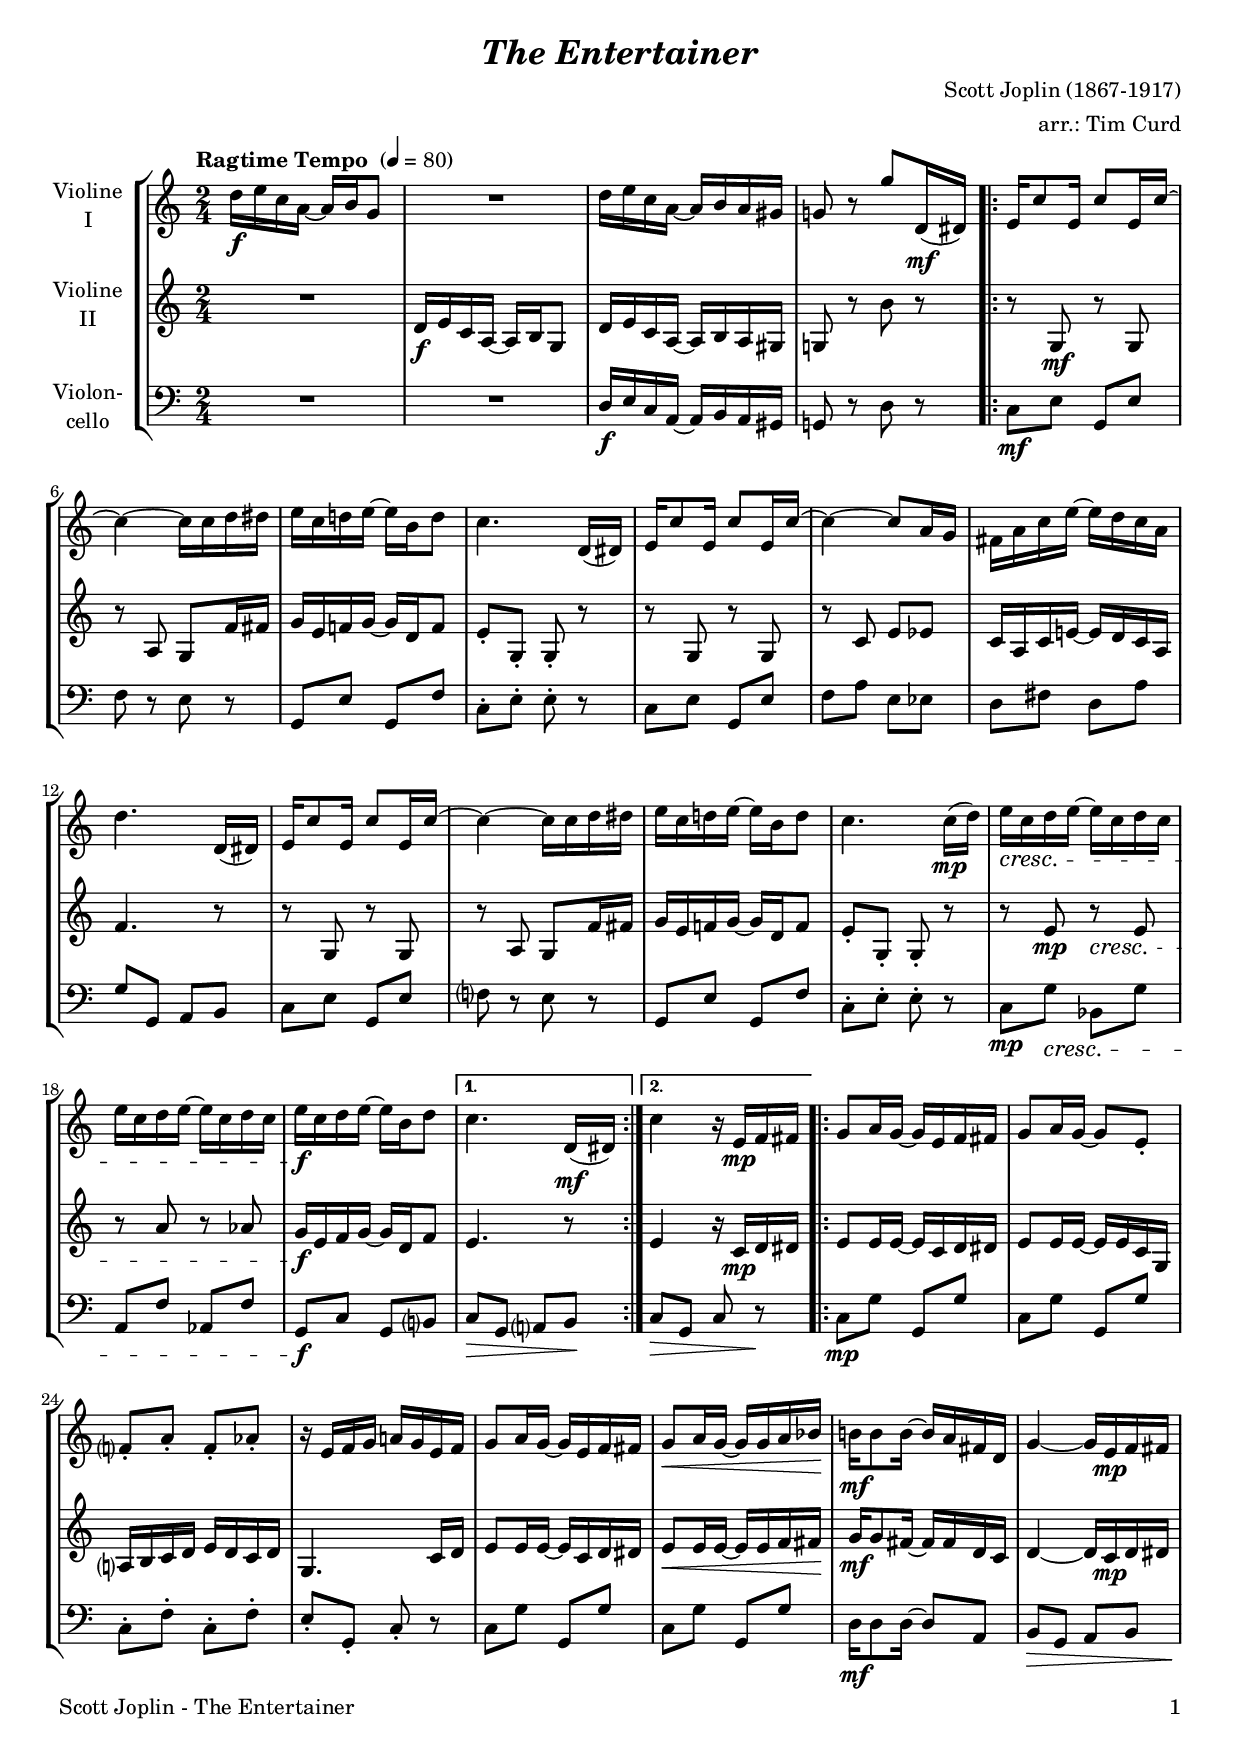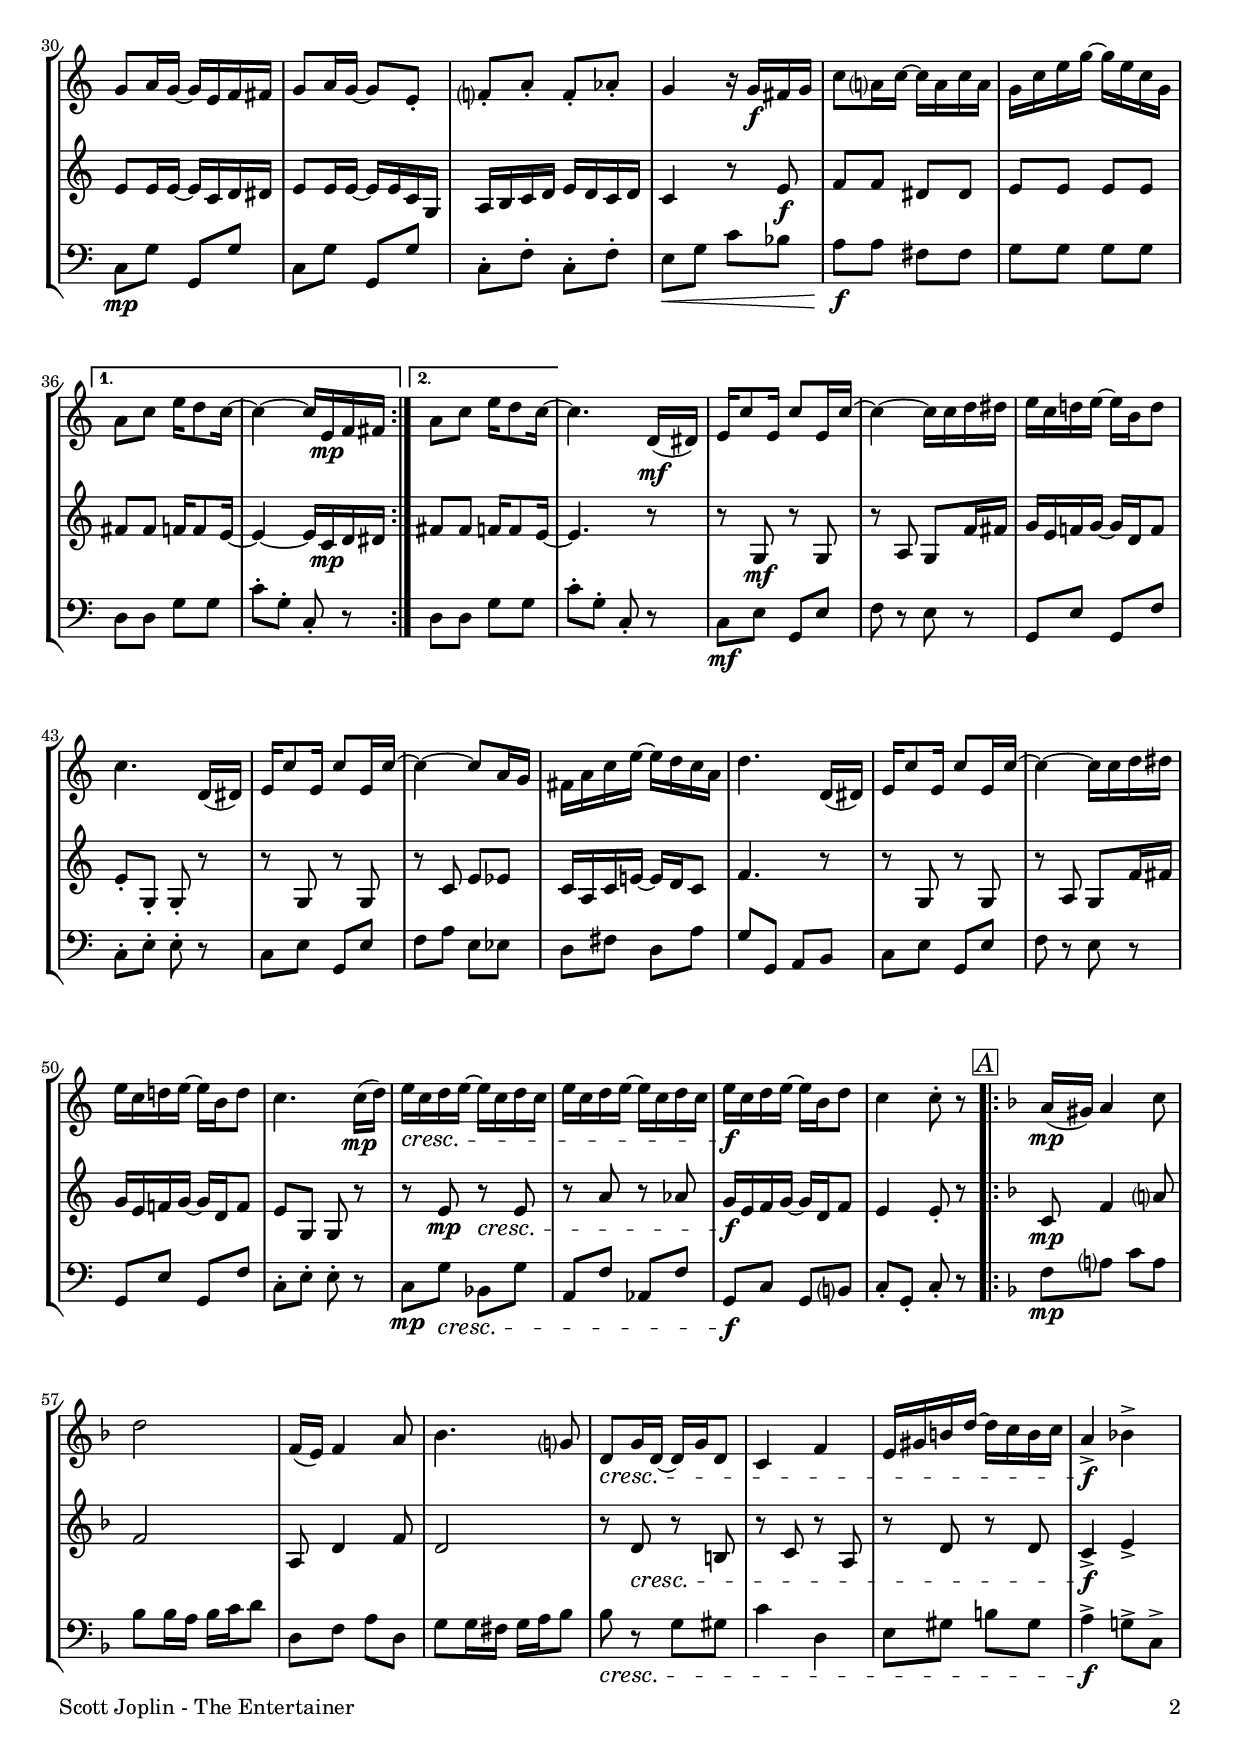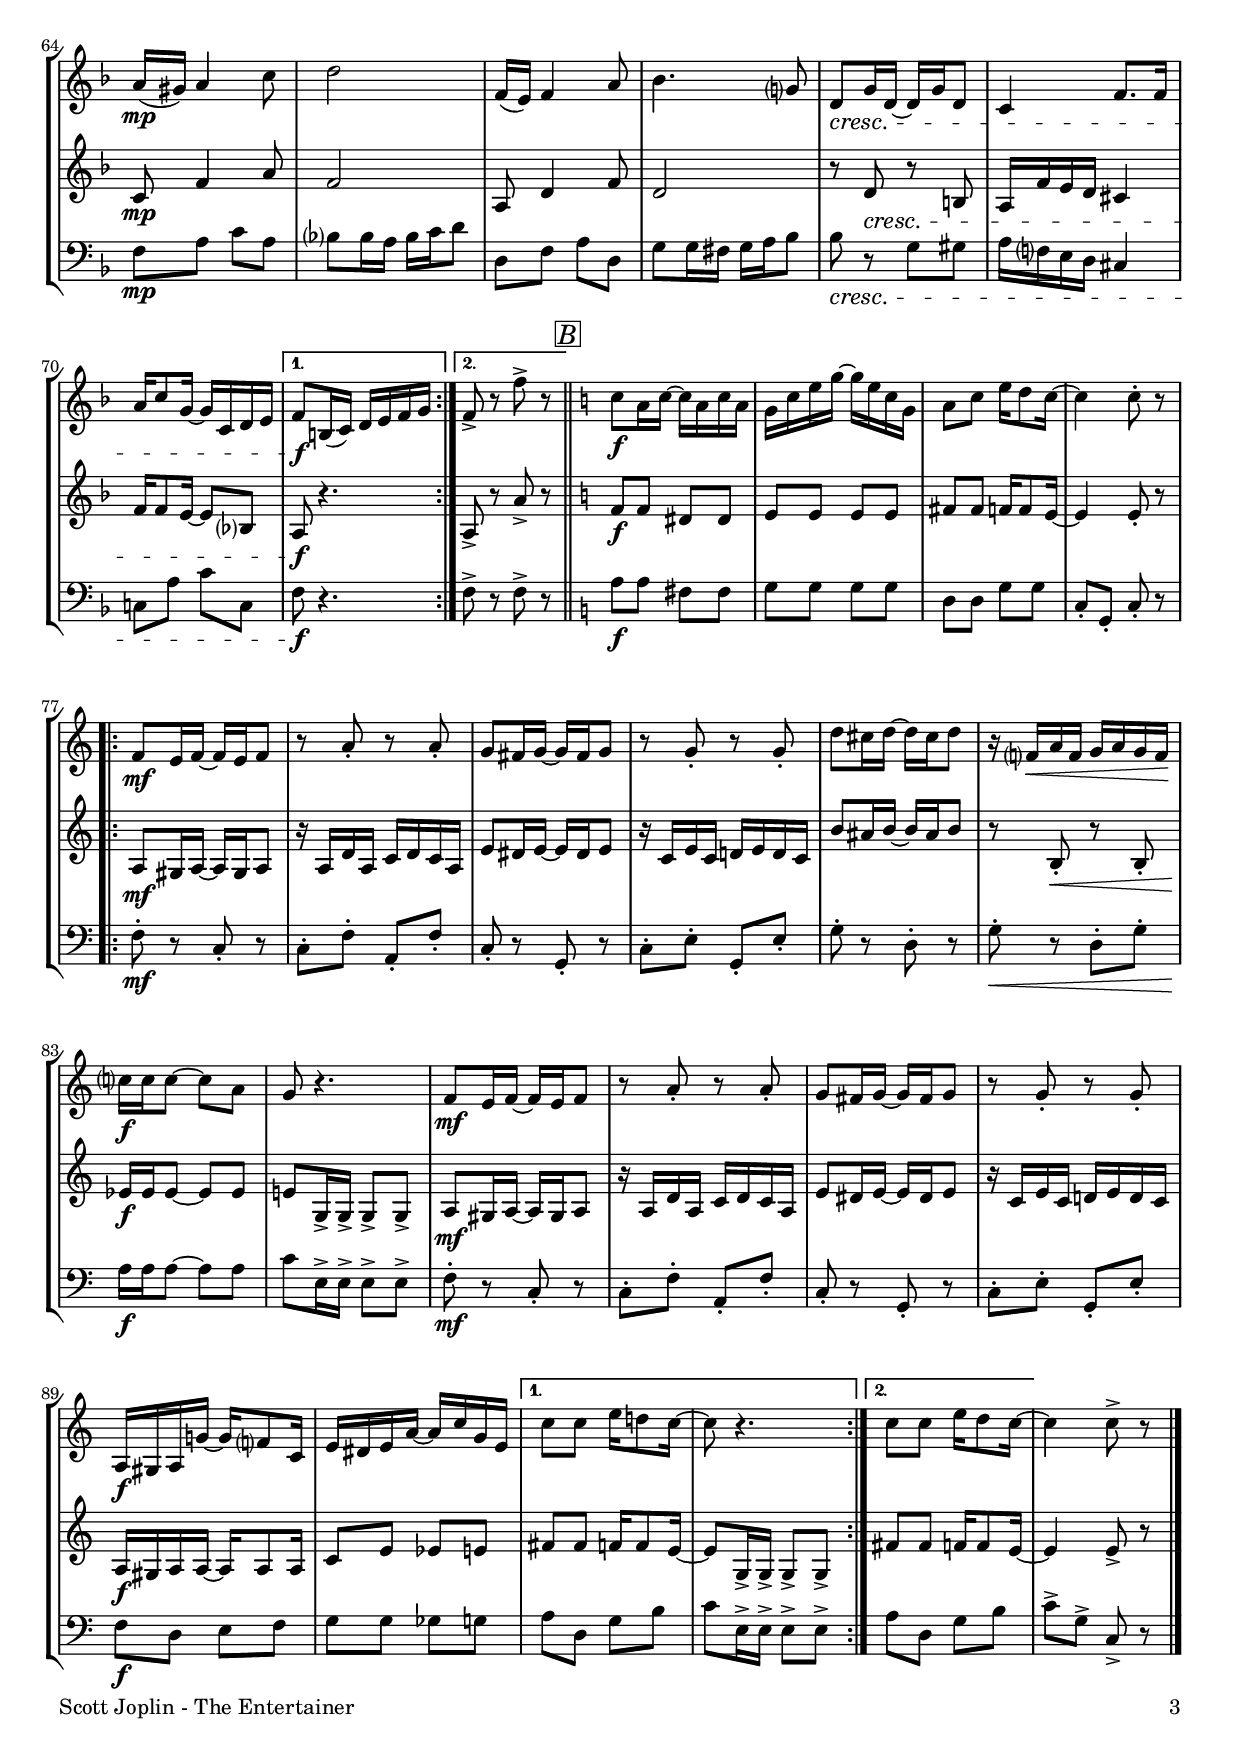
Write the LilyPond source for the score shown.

\version "2.20.2"
\include "deutsch.ly"

#(set-global-staff-size 18.5)

\header {
  title     = \markup \bold \italic "The Entertainer"
  composer  = "Scott Joplin (1867-1917)"
  arranger  = "arr.: Tim Curd"
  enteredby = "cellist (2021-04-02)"
%  piece     = ""
}

voiceconsts = {
  \key d \major
  \time 2/4
  \clef "treble"
%  \numericTimeSignature
  \compressEmptyMeasures
  % Set default beaming for all staves
%  \set Timing.beamExceptions = #'()
%  \set Timing.baseMoment     = #(ly:make-moment 1 4)
%  \set Timing.beatStructure  = #'(1 1 1)
  \tempo "Ragtime Tempo " 4=80
}

micl = "clarinet"
mifl = "flute"
miob = "oboe"
mifh = "french horn"
misx = "tenor sax"
mist = "string ensemble 1"
mivl = "violin"
miba = "cello"

boxa = {           \mark \markup \box \italic "A" \key g \major }
boxb = { \bar "||" \mark \markup \box \italic "B" \key d \major }
boxc = { \bar "||" \mark \markup \box \italic "C" }
boxd = { \bar "||" \mark \markup \box \italic "D" }

gcod = \mark \markup \musicglyph "scripts.coda"
gseg = \mark \markup \musicglyph "scripts.segno"
mori = { \breathe \mark \markup \box \italic "molto rit." }
rit  = \mark \markup \box \italic "rit."
simi = \markup \italic "simile"
toco = \mark \markup { \lower #1 "al Coda " { \musicglyph #"scripts.coda"} }

va = \relative c'' {
  \voiceconsts

  e16\f fis d h~ h cis a8
  R2
  e'16 fis d h~ h cis h ais
  a!8 r a' e,16(\mf eis)
  
  \repeat volta 2 {
    fis d'8 fis,16 d'8 fis,16 d'~
    d4~ d16 d e eis
    fis d e! fis~ fis cis e8
    d4. e,16( eis)
    fis d'8 fis,16 d'8 fis,16 d'~

    d4~ d8 h16 a
    gis h d fis~ fis e d h
    e4. e,16( eis)
    fis d'8 fis,16 d'8 fis,16 d'~

    d4~ d16 d e eis
    fis d e! fis~ fis cis e8
    d4. d16(\mp e)
    fis\cresc d e fis~ fis d e d

    fis d e fis~ fis d e d
    fis\f d e fis~ fis cis e8
  }
  \alternative {
    { d4. e,16(\mf eis) }
    { d'4 r16 fis,\mp g gis }
  }

  \repeat volta 2 {
    a8 h16 a~ a fis g gis
    a8 h16 a~ a8 fis-.
    g?-. h-. g-. b-.
    r16 fis g a h! a fis g
    a8 h16 a~ a fis g gis

    a8\< h16 a~ a a h c\!
    cis!\mf cis8 cis16~ cis h gis e
    a4~ a16 fis\mp g gis
    a8 h16 a~ a fis g gis
    a8 h16 a~ a8 fis-.

    g?-. h-. g-. b-.
    a4 r16 a\f gis a
    d8 h?16 d~ d h d h
    a d fis a~ a fis d a
  }
  \alternative {
    { h8 d fis16 e8 d16~ | d4~ d16 fis,\mp g gis }
    { h8 d fis16 e8 d16~ }
  }
  d4. e,16(\mf eis)
  fis d'8 fis,16 d'8 fis,16 d'~
  d4~ d16 d e eis
  fis d e! fis~ fis cis e8

  d4. e,16( eis)
  fis d'8 fis,16 d'8 fis,16 d'~
  d4~ d8 h16 a
  gis h d fis~ fis e d h
  e4. e,16( eis)

  fis d'8 fis,16 d'8 fis,16 d'~
  d4~ d16 d e eis
  fis d e! fis~ fis cis e8
  d4. d16(\mp e)

  fis\cresc d e fis~ fis d e d
  fis d e fis~ fis d e d
  fis\f d e fis~ fis cis e8
  d4 d8-. r
  \repeat volta 2 {
    \boxa
    h16(\mp ais) h4 d8
    e2
    g,16( fis) g4 h8
    c4. a?8
    e\cresc a16 e~ e a e8
    d4 g

    fis16 ais cis e~ e d cis d
    h4->\f c!->
    h16(\mp ais) h4 d8
    e2
    g,16( fis) g4 h8
    c4. a?8

    e\cresc a16 e~ e a e8
    d4 g8. g16
    h d8 a16~ a d, e fis
  }
  \alternative {
    { g8\f cis,16( d) e fis g a }
    { g8-> r g'-> r }
  } \boxb
  
  d\f h16 d~ d h d h
  a d fis a~ a fis d a
  h8 d fis16 e8 d16~
  d4 d8-. r
  \repeat volta 2 {
    g,\mf fis16 g~ g fis g8
    r h-. r h-.

    a gis16 a~ a gis a8
    r a-. r a-.
    e' dis16 e~ e dis e8
    r16 g,?\< h g a h a g\!
    d'?\f d d8~ d h
    a r4.

    g8\mf fis16 g~ g fis g8
    r h-. r h-.
    a gis16 a~ a gis a8
    r a-. r a-.
    h,16\f ais h a'!~ a g?8 d16

    fis eis fis h~ h d a fis
  }
  \alternative {
    { d'8 d fis16 e!8 d16~ | d8 r4. }
    { d8 d fis16 e8 d16~ }
  }
  d4 d8-> r \bar "|."
}

vb = \relative c' {
  \voiceconsts

  R2
  e16\f fis d h~ h cis a8
  e'16 fis d h~ h cis h ais
  a!8 r cis' r

  \repeat volta 2 {
    r a,\mf r a
    r h a g'16 gis
    a fis g! a~ a e g8
    fis-. a,-. a-. r
    r a r a

    r d fis f
    d16 h d fis!~ fis e d h
    g'4. r8
    r a, r a

    r h a g'16 gis
    a fis g! a~ a e g8
    fis-. a,-. a-. r
    r fis'\mp r\cresc fis

    r h r b
    a16\!\f fis g a~ a e g8
  }
  \alternative {
    { fis4. r8 }
    { fis4 r16 d\mp e eis }
  }

  \repeat volta 2 {
    fis8 fis16 fis~ fis d e eis
    fis8 fis16 fis~ fis fis d a
    h? cis d e fis e d e
    a,4. d16 e
    fis8 fis16 fis~ fis d e eis

    fis8\< fis16 fis~ fis fis g gis\!
    a\mf a8 gis16~ gis gis e d
    e4~ e16 d\mp e eis
    fis8 fis16 fis~ fis d e eis
    fis8 fis16 fis~ fis fis d a

    h cis d e fis e d e
    d4 r8 fis\f
    g g eis eis
    fis fis fis fis
  }
  \alternative {
    { gis gis g16 g8 fis16~ | fis4~ fis16 d\mp e eis }
    { gis8 gis g16 g8 fis16~ }
  }
  fis4. r8
  r a,\mf r a
  r h a g'16 gis
  a fis g! a~ a e g8

  fis-. a,-. a-. r
  r a r a
  r d fis f
  d16 h d fis!~ fis e d8
  g4. r8

  r a, r a
  r h a g'16 gis
  a fis g! a~ a e g8
  fis a, a r

  r fis'\mp r\cresc fis
  r h r b
  a16\f fis g a~ a e g8
  fis4 fis8-. r
  \repeat volta 2 {
    \boxa
    d\mp g4 h?8
    g2
    h,8 e4 g8
    e2
    r8 e\cresc r cis
    r d r h

    r e r e
    d4->\f fis->
    d8\mp g4 h8
    g2
    h,8 e4 g8
    e2

    r8 e\cresc r cis
    h16 g' fis e dis4
    g16 g8 fis16~ fis8 c?
  }
  \alternative {
    { h8\f r4. }
    { h8-> r h'-> r }
  } \boxb

  g8\f g eis eis
  fis fis fis fis
  gis gis g16 g8 fis16~
  fis4 fis8-. r
  \repeat volta 2 {
    h,\mf ais16 h~ h ais h8
    r16 h e h d e d h

    fis'8 eis16 fis~ fis eis fis8
    r16 d fis d e! fis e d
    cis'8 his16 cis~ cis his cis8
    r cis,-.\< r cis-.
    f16\!\f f f8~ f f
    fis! a,16-> a-> a8-> a->

    h\mf ais16 h~ h ais h8
    r16 h e h d e d h
    fis'8 eis16 fis~ fis eis16 fis8
    r16 d fis d e! fis e d
    h\f ais h h~ h h8 h16

    d8 fis f fis
  }
  \alternative {
    { gis gis g16 g8 fis16~ | fis8 a,16-> a-> a8-> a-> }
    { gis' gis g16 g8 fis16~ }
  }
  fis4 fis8-> r \bar "|."
}

vc = \relative c {
  \voiceconsts
  \clef "bass"

  R2*2
  e16\f fis d h~ h cis h ais
  a!8 r e' r
  
  \repeat volta 2 {
    d\mf fis a, fis'
    g r fis r
    a, fis' a, g'
    d-. fis-. fis-. r
    d fis a, fis'

    g h fis f
    e gis e h'
    a a, h cis
    d fis a, fis'

    g? r fis r
    a, fis' a, g'
    d-. fis-. fis-. r
    d\mp a'\cresc c, a'

    h, g' b, g'
    a,\f d a cis?
  }
  \alternative {
    { d\> a h? cis\! }
    { d\> a d r\! }
  }

  \repeat volta 2
  {
    d\mp a' a, a'
    d, a' a, a'
    d,-. g-. d-. g-.
    fis-. a,-. d-. r
    d a' a, a'

    d, a' a, a'
    e16\mf e8 e16~ e8 h
    cis\> a h cis
    d\!\mp a' a, a'
    d, a' a, a'

    d,-. g-. d-. g-.
    fis\< a d c
    h\!\f h gis gis
    a a a a
  }
  \alternative {
    { e e a a | d-. a-. d,-. r }
    { e e a a }
  }
  d-. a-. d,-. r
  d\mf fis a, fis'
  g r fis r
  a, fis' a, g'

  d-. fis-. fis-. r
  d fis a, fis'
  g h fis f
  e gis e h'
  a a, h cis

  d fis a, fis'
  g r fis r
  a, fis' a, g'
  d-. fis-. fis-. r

  d\mp a'\cresc c, a'
  h, g' b, g'
  a,\f d a cis?
  d-. a-. d-. r
  \repeat volta 2 {
    \boxa
    g\mp h? d h
    c c16 h c d e8
    e, g h e,
    a a16 gis a h c8
    c\cresc r a ais
    d4 e,

    fis8 ais cis ais
    h4->\f a!8-> d,->
    g\mp h d h
    c? c16 h c d e8
    e, g h e,
    a a16 gis a h c8

    c\cresc r a ais
    h16 g? fis e dis4
    d!8 h' d d,
  }
  \alternative {
    { g\f r4. }
    { g8-> r g-> r }
  } \boxb

  h\f h gis gis
  a a a a
  e e a a
  d,-. a-. d-. r
  \repeat volta 2 {
    g-.\mf r d-. r
    d-. g-. h,-. g'-.

    d-. r a-. r
    d-. fis-. a,-. fis'-.
    a-. r e-. r
    a-.\< r e-. a-.
    h16\!\f h h8~ h h
    d fis,16-> fis-> fis8-> fis->

    g-.\mf r d-. r
    d-. g-. h,-. g'-.
    d-. r a-. r
    d-. fis-. a,-. fis'-.
    g\f e fis g

    a a as a
  }
  \alternative {
    { h e, a cis | d fis,16-> fis-> fis8-> fis-> }
    { h e, a cis }
  }

  d-> a-> d,-> r \bar "|."
}


music = \new StaffGroup <<
      \new Staff {
	\set Staff.midiInstrument = \mivl
	\set Staff.instrumentName = \markup \center-column { "Violine" "I" }
	\transpose d c { \va }
      }

      \new Staff {
	\set Staff.midiInstrument = \mivl
	\set Staff.instrumentName = \markup \center-column { "Violine" "II" }
	\transpose d c { \vb }
      }

      \new Staff {
	\set Staff.midiInstrument = \miba
	\set Staff.instrumentName = \markup \center-column { "Violon-" "cello" }
	\transpose d c { \vc }
      }
>>

\book {
   \paper {
    print-page-number = ##t
    print-first-page-number = ##t
    ragged-last-bottom = ##f
    oddHeaderMarkup = \markup \null
    evenHeaderMarkup = \markup \null
    oddFooterMarkup = \markup {
      \fill-line {
        \on-the-fly #print-page-number-check-first
        "Scott Joplin - The Entertainer" \fromproperty #'page:page-number-string
      }
    }
    evenFooterMarkup = \oddFooterMarkup
  } \score {
    \music
    \layout {}
  }

  \score {
    \unfoldRepeats \music

    \midi {
      \context {
        \Score
      }
    }
  }
}